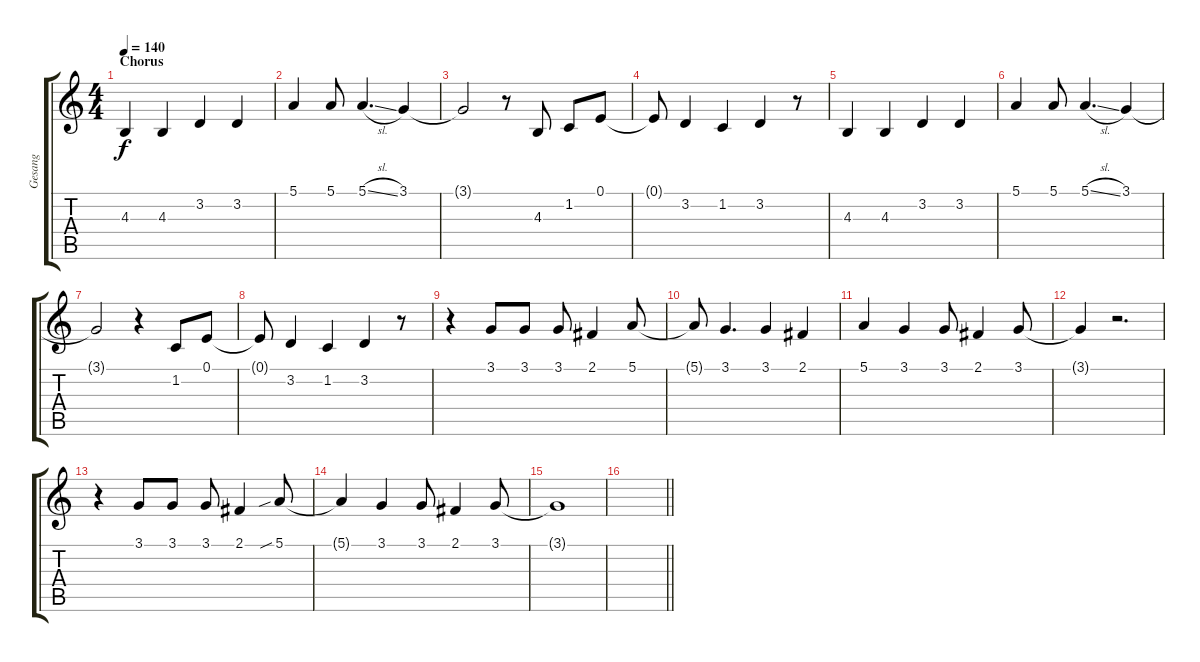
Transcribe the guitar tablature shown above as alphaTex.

\track ("Gesang" "Gesang") {instrument lead2sawtooth}
\staff {score tabs}
\tuning (E4 B3 G3 D3 A2 E2) {hide}
\ts (4 4)
\section ("" "Chorus")
\tempo 140
\clef g2
\ks c
4.3.4{dy f} 4.3.4 3.2.4 3.2.4 |
5.1.4 5.1.8 5.1{sl}.4{d} 3.1.4 |
3.1{t}.2 r.8 4.3.8 1.2.8 0.1.8 |
0.1{t}.8 3.2.4 1.2.4 3.2.4 r.8 |
4.3.4 4.3.4 3.2.4 3.2.4 |
5.1.4 5.1.8 5.1{sl}.4{d} 3.1.4 |
3.1{t}.2 r.4 1.2.8 0.1.8 |
0.1{t}.8 3.2.4 1.2.4 3.2.4 r.8 |
r.4 3.1.8 3.1.8 3.1.8 2.1.4 5.1.8 |
5.1{t}.8 3.1.4{d} 3.1.4 2.1.4 |
5.1.4 3.1.4 3.1.8 2.1.4 3.1.8 |
3.1{t}.4 r.2{d} |
r.4 3.1.8 3.1.8 3.1.8 2.1.4 5.1{sib}.8 |
5.1{t}.4 3.1.4 3.1.8 2.1.4 3.1.8 |
3.1{t}.1 |
\barLineRight lightlight
